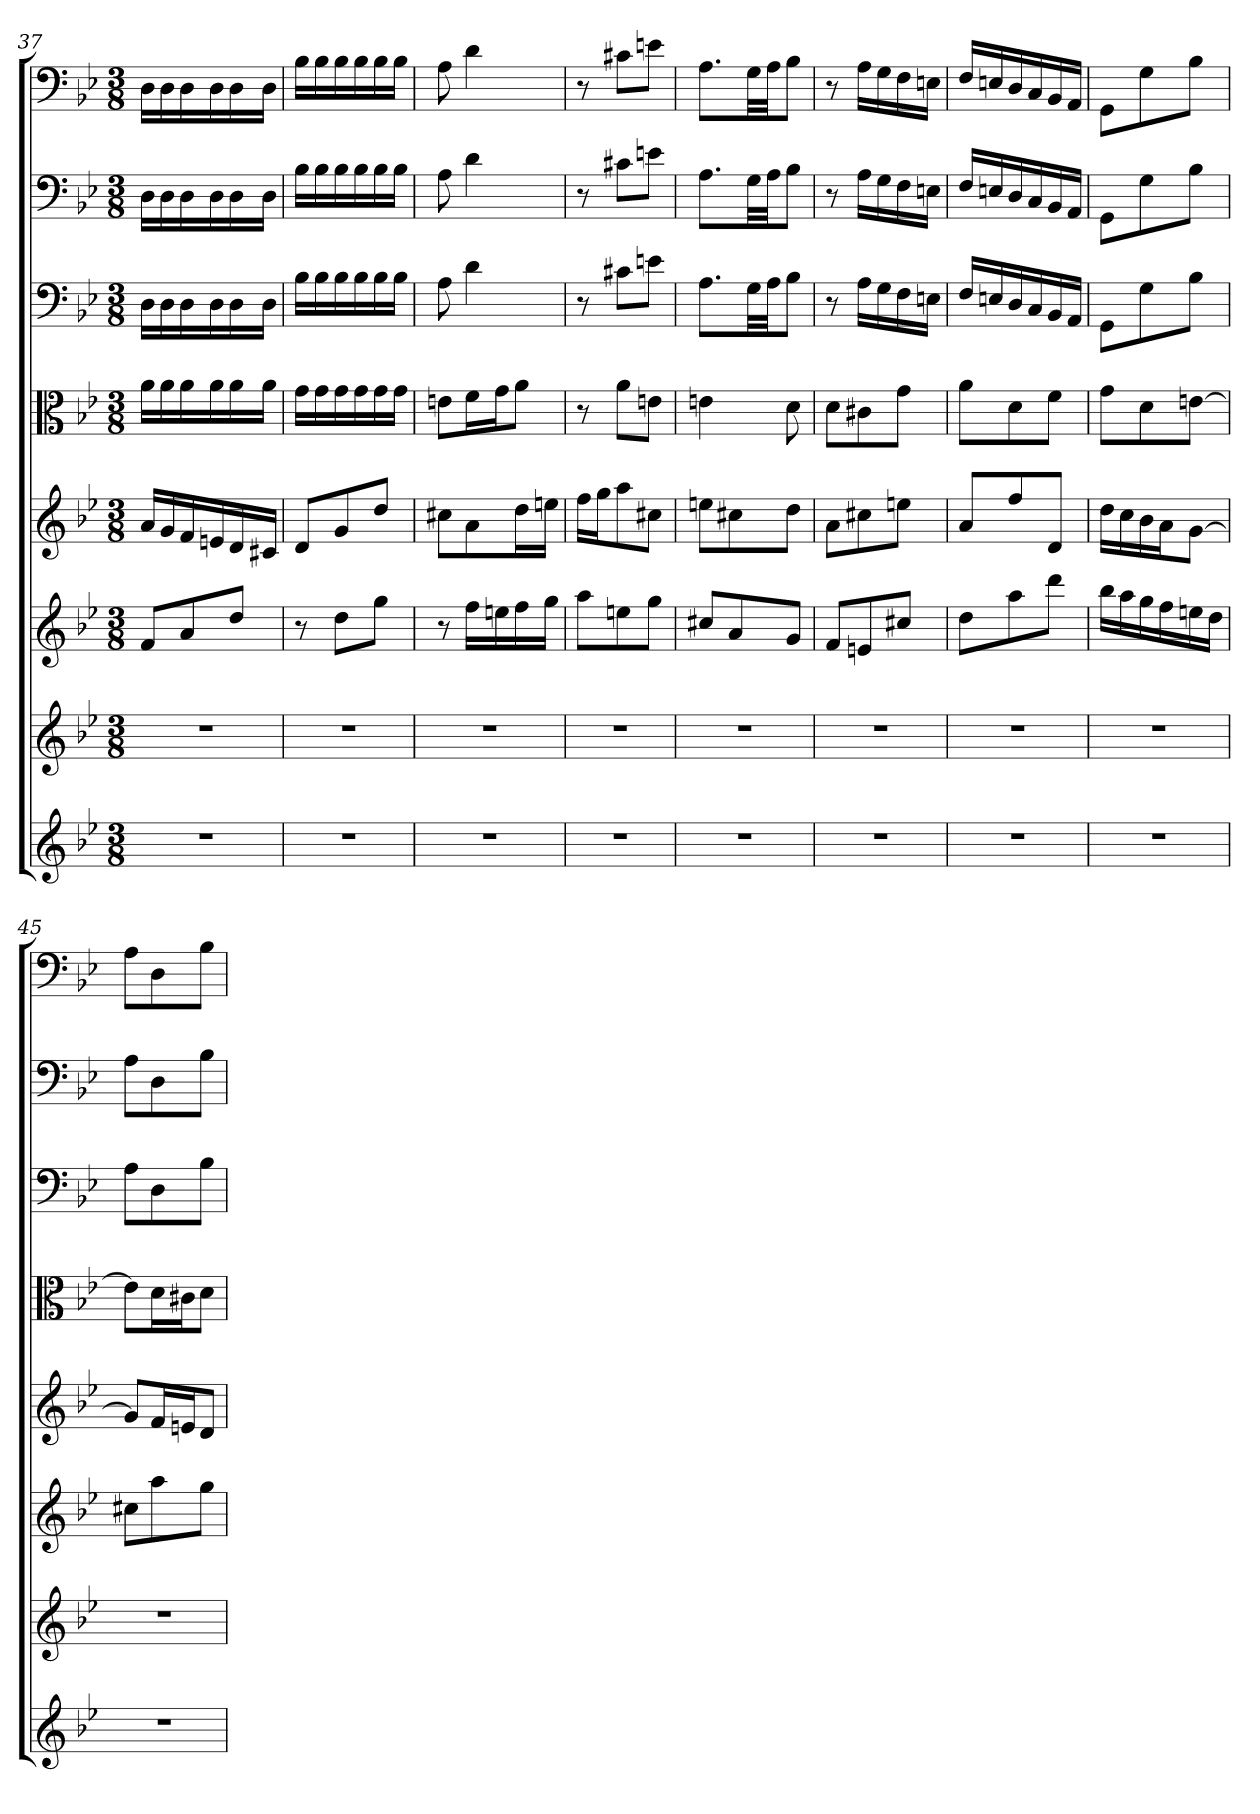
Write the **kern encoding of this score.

**kern	**kern	**kern	**kern	**kern	**kern	**kern	**kern
*part8	*part7	*part6	*part5	*part4	*part3	*part2	*part1
*staff8	*staff7	*staff6	*staff5	*staff4	*staff3	*staff2	*staff1
*clefG2	*clefG2	*clefG2	*clefG2	*clefC3	*clefF4	*clefF4	*clefF4
*k[b-e-]	*k[b-e-]	*k[b-e-]	*k[b-e-]	*k[b-e-]	*k[b-e-]	*k[b-e-]	*k[b-e-]
*g:	*g:	*g:	*g:	*g:	*g:	*g:	*g:
*M3/8	*M3/8	*M3/8	*M3/8	*M3/8	*M3/8	*M3/8	*M3/8
=37	=37	=37	=37	=37	=37	=37	=37
4.r	4.r	8f/L	16a/LL	16a\LL	16D\LL	16D\LL	16D\LL
.	.	.	16g/	16a\	16D\	16D\	16D\
.	.	8a/	16f/	16a\	16D\	16D\	16D\
.	.	.	16en/	16a\	16D\	16D\	16D\
.	.	8dd/J	16d/	16a\	16D\	16D\	16D\
.	.	.	16c#X/JJ	16a\JJ	16D\JJ	16D\JJ	16D\JJ
=38	=38	=38	=38	=38	=38	=38	=38
4.r	4.r	8r	8d/L	16g\LL	16B-\LL	16B-\LL	16B-\LL
.	.	.	.	16g\	16B-\	16B-\	16B-\
.	.	8dd\L	8g/	16g\	16B-\	16B-\	16B-\
.	.	.	.	16g\	16B-\	16B-\	16B-\
.	.	8gg\J	8dd/J	16g\	16B-\	16B-\	16B-\
.	.	.	.	16g\JJ	16B-\JJ	16B-\JJ	16B-\JJ
=39	=39	=39	=39	=39	=39	=39	=39
4.r	4.r	8r	8cc#X\L	8en\L	8A\	8A\	8A\
.	.	16ff\LL	8a\	16f\L	4d\	4d\	4d\
.	.	16een\	.	16g\J	.	.	.
.	.	16ff\	16dd\L	8a\J	.	.	.
.	.	16gg\JJ	16een\JJ	.	.	.	.
=40	=40	=40	=40	=40	=40	=40	=40
4.r	4.r	8aa\L	16ff\LL	8r	8r	8r	8r
.	.	.	16gg\J	.	.	.	.
.	.	8een\	8aa\	8a\L	8c#X\L	8c#X\L	8c#X\L
.	.	8gg\J	8cc#X\J	8en\J	8en\J	8en\J	8en\J
=41	=41	=41	=41	=41	=41	=41	=41
4.r	4.r	8cc#X/L	8een\L	4en\	8.A\L	8.A\L	8.A\L
.	.	8a/	8cc#X\	.	.	.	.
.	.	.	.	.	32G\LL	32G\LL	32G\LL
.	.	.	.	.	32A\JJ	32A\JJ	32A\JJ
.	.	8g/J	8dd\J	8d\	8B-\J	8B-\J	8B-\J
=42	=42	=42	=42	=42	=42	=42	=42
4.r	4.r	8f/L	8a\L	8d\L	8r	8r	8r
.	.	8en/	8cc#X\	8c#X\	16A\LL	16A\LL	16A\LL
.	.	.	.	.	16G\	16G\	16G\
.	.	8cc#X/J	8een\J	8g\J	16F\	16F\	16F\
.	.	.	.	.	16En\JJ	16En\JJ	16En\JJ
=43	=43	=43	=43	=43	=43	=43	=43
4.r	4.r	8dd\L	8a/L	8a\L	16F/LL	16F/LL	16F/LL
.	.	.	.	.	16En/	16En/	16En/
.	.	8aa\	8ff/	8d\	16D/	16D/	16D/
.	.	.	.	.	16C/	16C/	16C/
.	.	8ddd\J	8d/J	8f\J	16BB-/	16BB-/	16BB-/
.	.	.	.	.	16AA/JJ	16AA/JJ	16AA/JJ
=44	=44	=44	=44	=44	=44	=44	=44
4.r	4.r	16bb-\LL	16dd\LL	8g\L	8GG\L	8GG\L	8GG\L
.	.	16aa\	16cc\	.	.	.	.
.	.	16gg\	16b-\	8d\	8G\	8G\	8G\
.	.	16ff\	16a\J	.	.	.	.
.	.	16een\	[8g\J	[8en\J	8B-\J	8B-\J	8B-\J
.	.	16dd\JJ	.	.	.	.	.
=45	=45	=45	=45	=45	=45	=45	=45
4.r	4.r	8cc#X\L	8g/L]	8e\L]	8A\L	8A\L	8A\L
.	.	8aa\	16f/L	16d\L	8D\	8D\	8D\
.	.	.	16en/J	16c#X\J	.	.	.
.	.	8gg\J	8d/J	8d\J	8B-\J	8B-\J	8B-\J
=	=	=	=	=	=	=	=
*-	*-	*-	*-	*-	*-	*-	*-
